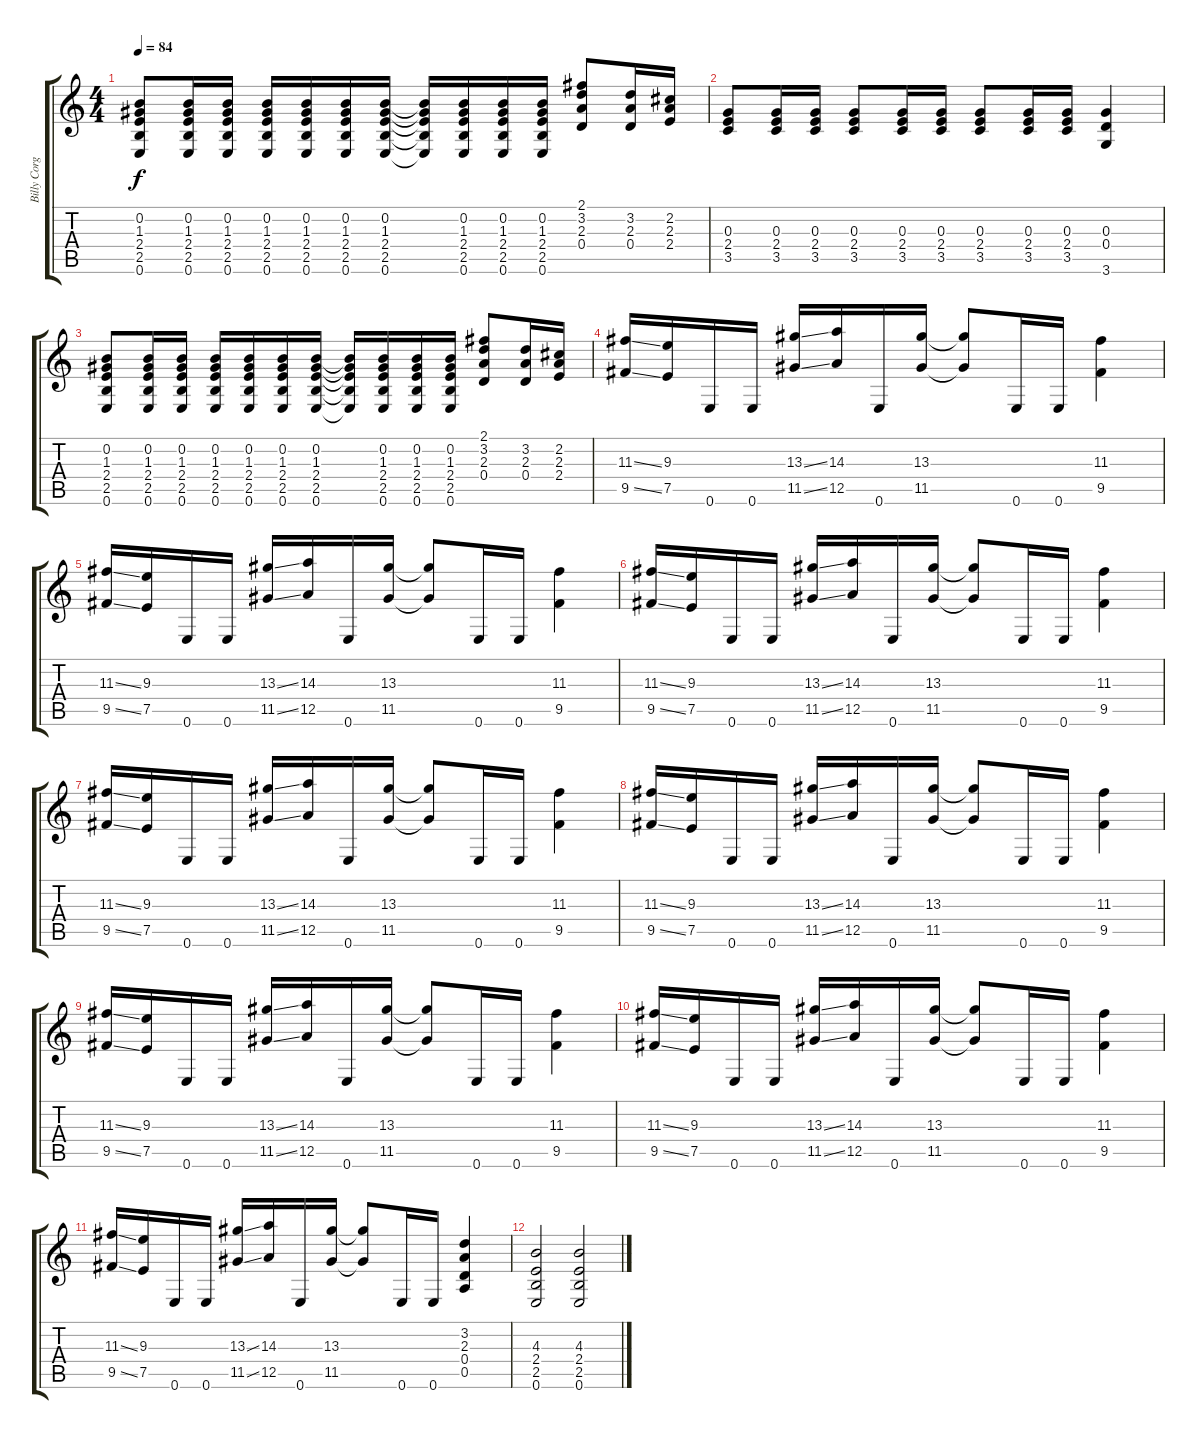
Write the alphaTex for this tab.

\track ("Billy Corgan (Distortion Guitar)" "Billy Corg") {instrument distortionguitar}
\staff {score tabs}
\tuning (E4 B3 G3 D3 A2 E2) {hide}
\ts (4 4)
\tempo 84
\clef g2
\ks c
(0.2 1.3 2.4 2.5 0.6).8{dy f} (0.2 1.3 2.4 2.5 0.6).16 (0.2 1.3 2.4 2.5 0.6).16 (0.2 1.3 2.4 2.5 0.6).16 (0.2 1.3 2.4 2.5 0.6).16 (0.2 1.3 2.4 2.5 0.6).16 (0.2 1.3 2.4 2.5 0.6).16 (0.2{t} 1.3{t} 2.4{t} 2.5{t} 0.6{t}).16 (0.2 1.3 2.4 2.5 0.6).16 (0.2 1.3 2.4 2.5 0.6).16 (0.2 1.3 2.4 2.5 0.6).16 (2.1 3.2 2.3 0.4).8 (3.2 2.3 0.4).16 (2.2 2.3 2.4).16 |
(0.3 2.4 3.5).8 (0.3 2.4 3.5).16 (0.3 2.4 3.5).16 (0.3 2.4 3.5).8 (0.3 2.4 3.5).16 (0.3 2.4 3.5).16 (0.3 2.4 3.5).8 (0.3 2.4 3.5).16 (0.3 2.4 3.5).16 (0.3 0.4 3.6).4 |
(0.2 1.3 2.4 2.5 0.6).8 (0.2 1.3 2.4 2.5 0.6).16 (0.2 1.3 2.4 2.5 0.6).16 (0.2 1.3 2.4 2.5 0.6).16 (0.2 1.3 2.4 2.5 0.6).16 (0.2 1.3 2.4 2.5 0.6).16 (0.2 1.3 2.4 2.5 0.6).16 (0.2{t} 1.3{t} 2.4{t} 2.5{t} 0.6{t}).16 (0.2 1.3 2.4 2.5 0.6).16 (0.2 1.3 2.4 2.5 0.6).16 (0.2 1.3 2.4 2.5 0.6).16 (2.1 3.2 2.3 0.4).8 (3.2 2.3 0.4).16 (2.2 2.3 2.4).16 |
(11.3{ss} 9.5{ss}).16 (9.3 7.5).16 0.6.16 0.6.16 (13.3{ss} 11.5{ss}).16 (14.3 12.5).16 0.6.16 (13.3 11.5).16 (13.3{t} 11.5{t}).8 0.6.16 0.6.16 (11.3 9.5).4 |
(11.3{ss} 9.5{ss}).16 (9.3 7.5).16 0.6.16 0.6.16 (13.3{ss} 11.5{ss}).16 (14.3 12.5).16 0.6.16 (13.3 11.5).16 (13.3{t} 11.5{t}).8 0.6.16 0.6.16 (11.3 9.5).4 |
(11.3{ss} 9.5{ss}).16 (9.3 7.5).16 0.6.16 0.6.16 (13.3{ss} 11.5{ss}).16 (14.3 12.5).16 0.6.16 (13.3 11.5).16 (13.3{t} 11.5{t}).8 0.6.16 0.6.16 (11.3 9.5).4 |
(11.3{ss} 9.5{ss}).16 (9.3 7.5).16 0.6.16 0.6.16 (13.3{ss} 11.5{ss}).16 (14.3 12.5).16 0.6.16 (13.3 11.5).16 (13.3{t} 11.5{t}).8 0.6.16 0.6.16 (11.3 9.5).4 |
(11.3{ss} 9.5{ss}).16 (9.3 7.5).16 0.6.16 0.6.16 (13.3{ss} 11.5{ss}).16 (14.3 12.5).16 0.6.16 (13.3 11.5).16 (13.3{t} 11.5{t}).8 0.6.16 0.6.16 (11.3 9.5).4 |
(11.3{ss} 9.5{ss}).16 (9.3 7.5).16 0.6.16 0.6.16 (13.3{ss} 11.5{ss}).16 (14.3 12.5).16 0.6.16 (13.3 11.5).16 (13.3{t} 11.5{t}).8 0.6.16 0.6.16 (11.3 9.5).4 |
(11.3{ss} 9.5{ss}).16 (9.3 7.5).16 0.6.16 0.6.16 (13.3{ss} 11.5{ss}).16 (14.3 12.5).16 0.6.16 (13.3 11.5).16 (13.3{t} 11.5{t}).8 0.6.16 0.6.16 (11.3 9.5).4 |
(11.3{ss} 9.5{ss}).16 (9.3 7.5).16 0.6.16 0.6.16 (13.3{ss} 11.5{ss}).16 (14.3 12.5).16 0.6.16 (13.3 11.5).16 (13.3{t} 11.5{t}).8 0.6.16 0.6.16 (3.2 2.3 0.4 0.5).4 |
(4.3 2.4 2.5 0.6).2 (4.3 2.4 2.5 0.6).2
